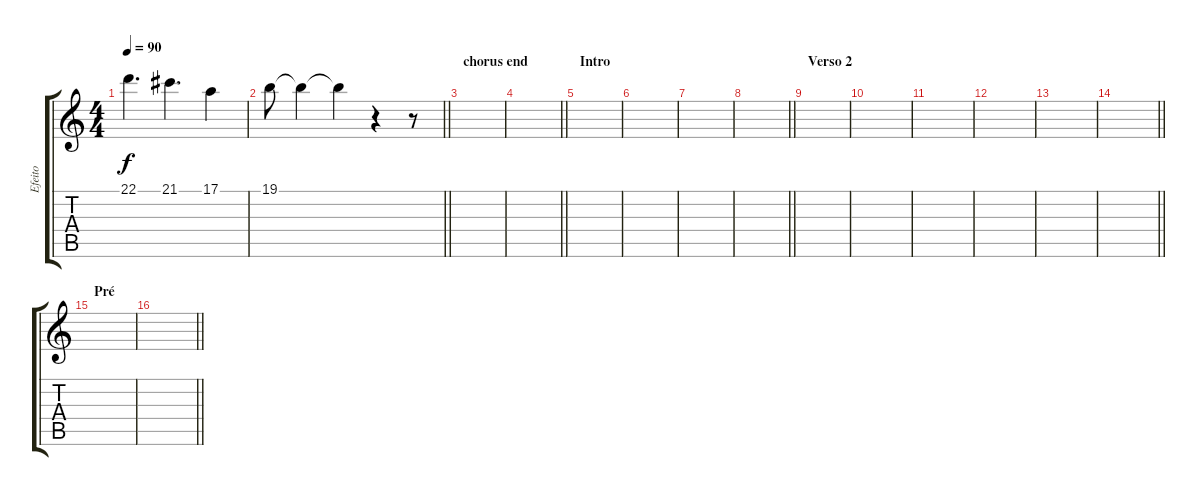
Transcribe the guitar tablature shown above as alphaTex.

\track ("Efeito" "Efeito") {instrument recorder}
\staff {score tabs}
\tuning (E4 B3 G3 D3 A2 E2) {hide}
\ts (4 4)
\tempo 90
\clef g2
\ks c
22.1.4{d dy f} 21.1.4{d} 17.1.4 |
\barLineRight lightlight
19.1.8 19.1{t}.4 19.1{t}.4 r.4 r.8 |
\section ("" "chorus end")
|
\barLineRight lightlight
|
\section ("" "Intro")
|
|
|
\barLineRight lightlight
|
\section ("" "Verso 2")
|
|
|
|
|
\barLineRight lightlight
|
\section ("" "Pré")
|
\barLineRight lightlight
